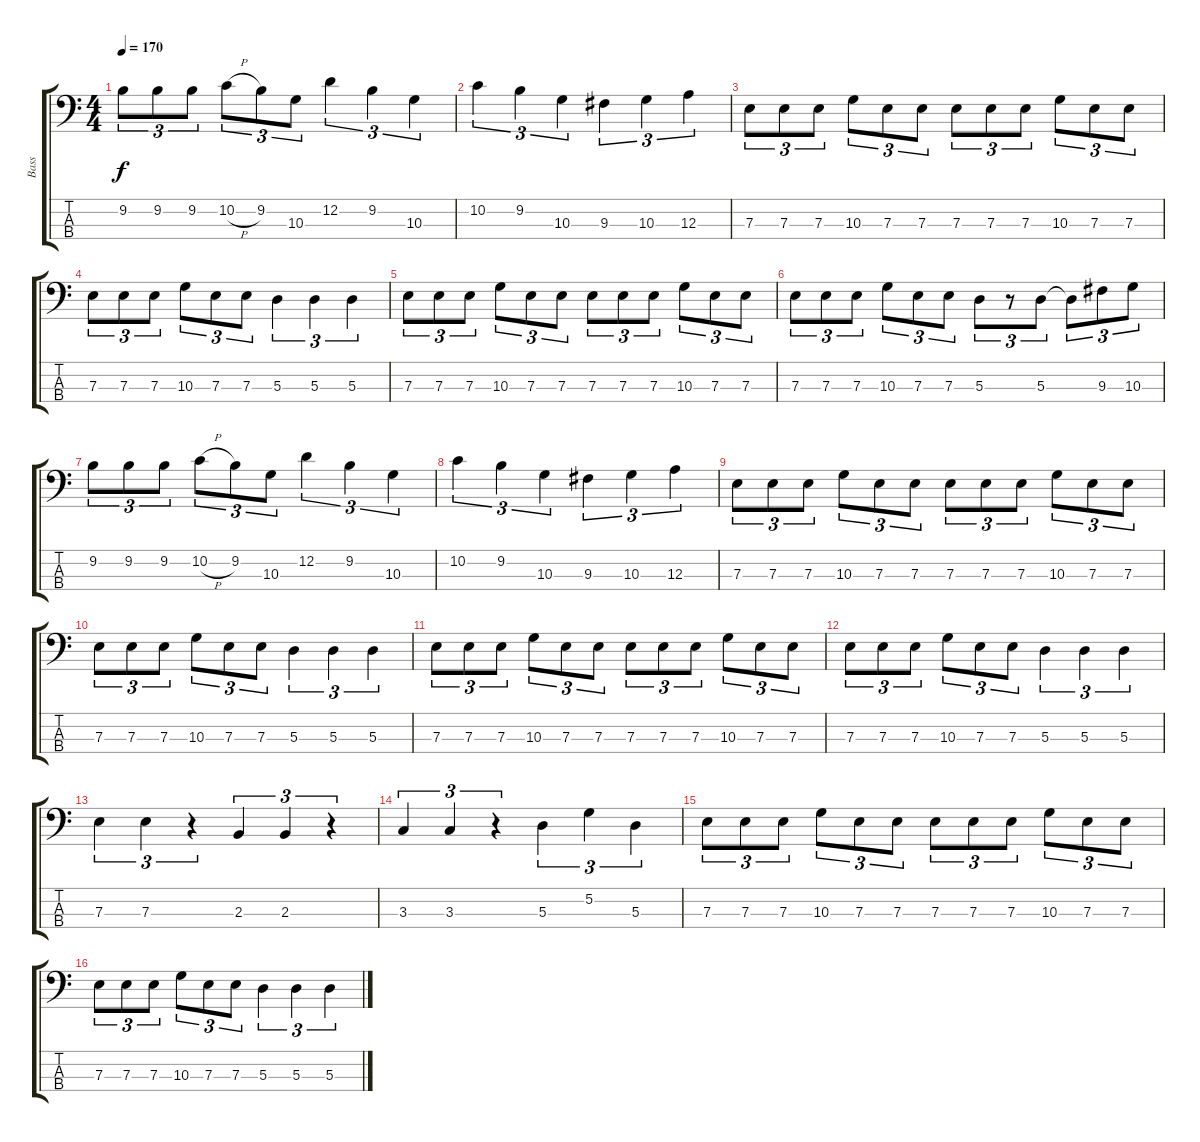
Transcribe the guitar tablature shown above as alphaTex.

\track ("Bass" "Bass") {instrument electricbassfinger}
\staff {score tabs}
\tuning (G2 D2 A1 E1) {hide}
\ts (4 4)
\tempo 170
\clef f4
\ks c
9.2.8{tu (3 2) dy f} 9.2.8{tu (3 2)} 9.2.8{tu (3 2)} 10.2{h}.8{tu (3 2)} 9.2.8{tu (3 2)} 10.3.8{tu (3 2)} 12.2.4{tu (3 2)} 9.2.4{tu (3 2)} 10.3.4{tu (3 2)} |
10.2.4{tu (3 2)} 9.2.4{tu (3 2)} 10.3.4{tu (3 2)} 9.3.4{tu (3 2)} 10.3.4{tu (3 2)} 12.3.4{tu (3 2)} |
7.3.8{tu (3 2)} 7.3.8{tu (3 2)} 7.3.8{tu (3 2)} 10.3.8{tu (3 2)} 7.3.8{tu (3 2)} 7.3.8{tu (3 2)} 7.3.8{tu (3 2)} 7.3.8{tu (3 2)} 7.3.8{tu (3 2)} 10.3.8{tu (3 2)} 7.3.8{tu (3 2)} 7.3.8{tu (3 2)} |
7.3.8{tu (3 2)} 7.3.8{tu (3 2)} 7.3.8{tu (3 2)} 10.3.8{tu (3 2)} 7.3.8{tu (3 2)} 7.3.8{tu (3 2)} 5.3.4{tu (3 2)} 5.3.4{tu (3 2)} 5.3.4{tu (3 2)} |
7.3.8{tu (3 2)} 7.3.8{tu (3 2)} 7.3.8{tu (3 2)} 10.3.8{tu (3 2)} 7.3.8{tu (3 2)} 7.3.8{tu (3 2)} 7.3.8{tu (3 2)} 7.3.8{tu (3 2)} 7.3.8{tu (3 2)} 10.3.8{tu (3 2)} 7.3.8{tu (3 2)} 7.3.8{tu (3 2)} |
7.3.8{tu (3 2)} 7.3.8{tu (3 2)} 7.3.8{tu (3 2)} 10.3.8{tu (3 2)} 7.3.8{tu (3 2)} 7.3.8{tu (3 2)} 5.3.8{tu (3 2)} r.8{tu (3 2)} 5.3.8{tu (3 2)} 5.3{t}.8{tu (3 2)} 9.3.8{tu (3 2)} 10.3.8{tu (3 2)} |
9.2.8{tu (3 2)} 9.2.8{tu (3 2)} 9.2.8{tu (3 2)} 10.2{h}.8{tu (3 2)} 9.2.8{tu (3 2)} 10.3.8{tu (3 2)} 12.2.4{tu (3 2)} 9.2.4{tu (3 2)} 10.3.4{tu (3 2)} |
10.2.4{tu (3 2)} 9.2.4{tu (3 2)} 10.3.4{tu (3 2)} 9.3.4{tu (3 2)} 10.3.4{tu (3 2)} 12.3.4{tu (3 2)} |
7.3.8{tu (3 2)} 7.3.8{tu (3 2)} 7.3.8{tu (3 2)} 10.3.8{tu (3 2)} 7.3.8{tu (3 2)} 7.3.8{tu (3 2)} 7.3.8{tu (3 2)} 7.3.8{tu (3 2)} 7.3.8{tu (3 2)} 10.3.8{tu (3 2)} 7.3.8{tu (3 2)} 7.3.8{tu (3 2)} |
7.3.8{tu (3 2)} 7.3.8{tu (3 2)} 7.3.8{tu (3 2)} 10.3.8{tu (3 2)} 7.3.8{tu (3 2)} 7.3.8{tu (3 2)} 5.3.4{tu (3 2)} 5.3.4{tu (3 2)} 5.3.4{tu (3 2)} |
7.3.8{tu (3 2)} 7.3.8{tu (3 2)} 7.3.8{tu (3 2)} 10.3.8{tu (3 2)} 7.3.8{tu (3 2)} 7.3.8{tu (3 2)} 7.3.8{tu (3 2)} 7.3.8{tu (3 2)} 7.3.8{tu (3 2)} 10.3.8{tu (3 2)} 7.3.8{tu (3 2)} 7.3.8{tu (3 2)} |
7.3.8{tu (3 2)} 7.3.8{tu (3 2)} 7.3.8{tu (3 2)} 10.3.8{tu (3 2)} 7.3.8{tu (3 2)} 7.3.8{tu (3 2)} 5.3.4{tu (3 2)} 5.3.4{tu (3 2)} 5.3.4{tu (3 2)} |
7.3.4{tu (3 2)} 7.3.4{tu (3 2)} r.4{tu (3 2)} 2.3.4{tu (3 2)} 2.3.4{tu (3 2)} r.4{tu (3 2)} |
3.3.4{tu (3 2)} 3.3.4{tu (3 2)} r.4{tu (3 2)} 5.3.4{tu (3 2)} 5.2.4{tu (3 2)} 5.3.4{tu (3 2)} |
7.3.8{tu (3 2)} 7.3.8{tu (3 2)} 7.3.8{tu (3 2)} 10.3.8{tu (3 2)} 7.3.8{tu (3 2)} 7.3.8{tu (3 2)} 7.3.8{tu (3 2)} 7.3.8{tu (3 2)} 7.3.8{tu (3 2)} 10.3.8{tu (3 2)} 7.3.8{tu (3 2)} 7.3.8{tu (3 2)} |
7.3.8{tu (3 2)} 7.3.8{tu (3 2)} 7.3.8{tu (3 2)} 10.3.8{tu (3 2)} 7.3.8{tu (3 2)} 7.3.8{tu (3 2)} 5.3.4{tu (3 2)} 5.3.4{tu (3 2)} 5.3.4{tu (3 2)}
